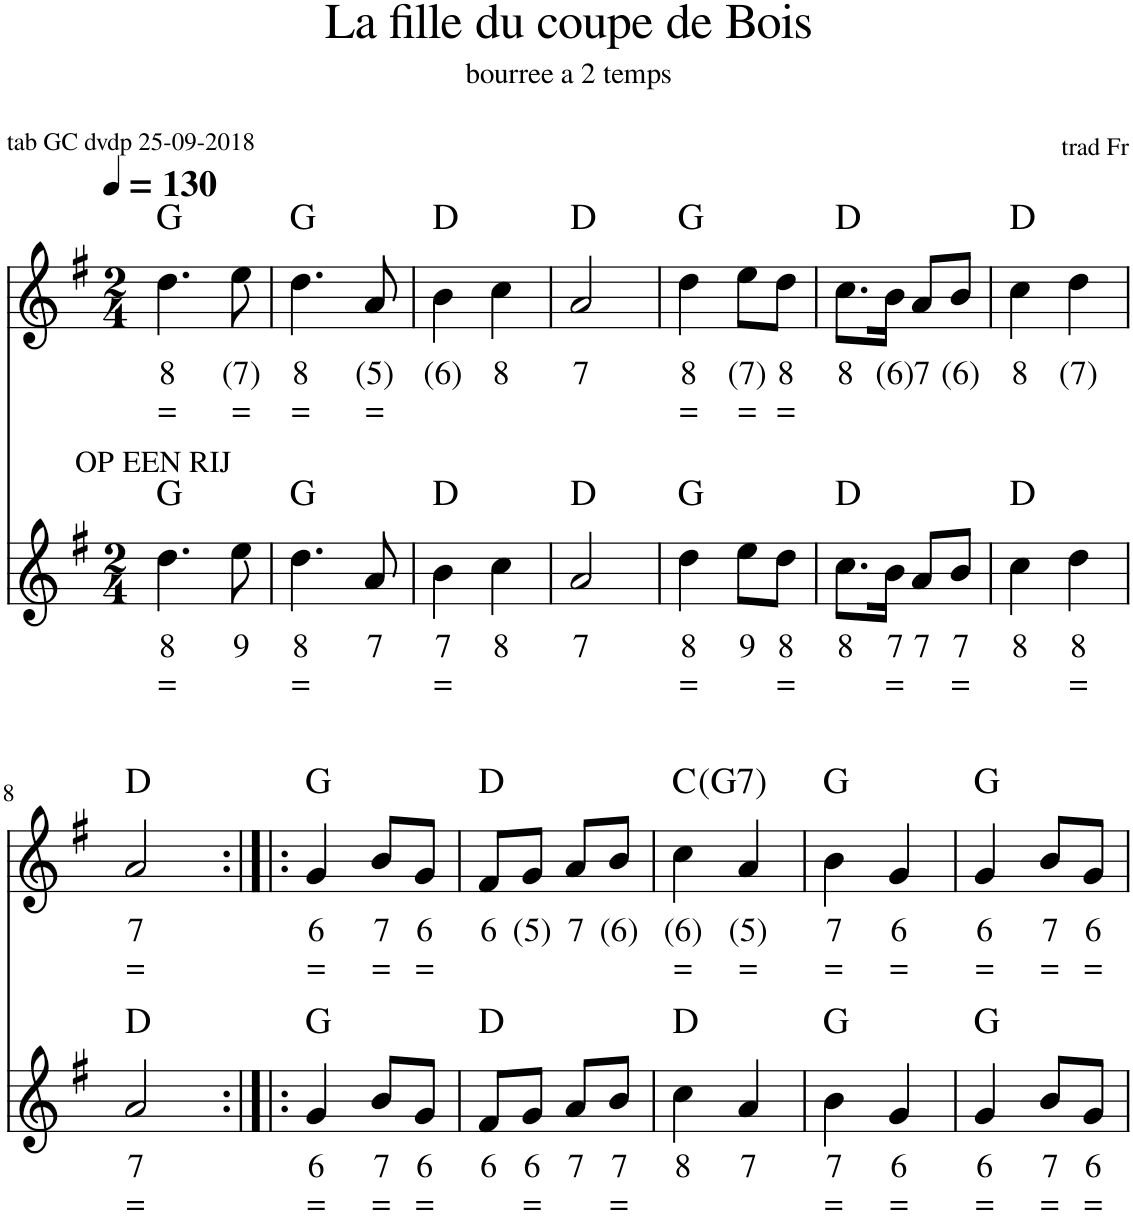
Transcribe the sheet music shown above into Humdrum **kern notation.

**kern	**text	**text	**kern	**text	**text	**harte
*part2	*part2	*part2	*part1	*part1	*part1	*part1
*staff2	*staff2	*staff2	*staff1	*staff1	*staff1	*
*I"Stem	*	*	*I"Stem	*	*	*
*clefG2	*	*	*clefG2	*	*	*
*k[f#]	*	*	*k[f#]	*	*	*
*M2/4	*	*	*M2/4	*	*	*
*MM130	*	*	*MM130	*	*	*
=1	=1	=1	=1	=1	=1	=1
!LO:TX:a:t=OP EEN RIJ	!	!	!	!	!	!
!	!LO:LY:b	!LO:LY:b	!	!LO:LY:b	!LO:LY:b	!
4.dd\	8	=	4.dd\	8	=	G:maj
!	!LO:LY:b	!	!	!LO:LY:b	!LO:LY:b	!
8ee\	9	.	8ee\	(7)	=	.
=2	=2	=2	=2	=2	=2	=2
!	!LO:LY:b	!LO:LY:b	!	!LO:LY:b	!LO:LY:b	!
4.dd\	8	=	4.dd\	8	=	G:maj
!	!LO:LY:b	!	!	!LO:LY:b	!LO:LY:b	!
8a/	7	.	8a/	(5)	=	.
=3	=3	=3	=3	=3	=3	=3
!	!LO:LY:b	!LO:LY:b	!	!LO:LY:b	!	!
4b\	7	=	4b\	(6)	.	D:maj
!	!LO:LY:b	!	!	!LO:LY:b	!	!
4cc\	8	.	4cc\	8	.	.
=4	=4	=4	=4	=4	=4	=4
!	!LO:LY:b	!	!	!LO:LY:b	!	!
2a/	7	.	2a/	7	.	D:maj
=5	=5	=5	=5	=5	=5	=5
!	!LO:LY:b	!LO:LY:b	!	!LO:LY:b	!LO:LY:b	!
4dd\	8	=	4dd\	8	=	G:maj
!	!LO:LY:b	!	!	!LO:LY:b	!LO:LY:b	!
8ee\L	9	.	8ee\L	(7)	=	.
!	!LO:LY:b	!LO:LY:b	!	!LO:LY:b	!LO:LY:b	!
8dd\J	8	=	8dd\J	8	=	.
=6	=6	=6	=6	=6	=6	=6
!	!LO:LY:b	!	!	!LO:LY:b	!	!
8.cc\L	8	.	8.cc\L	8	.	D:maj
!	!LO:LY:b	!LO:LY:b	!	!LO:LY:b	!	!
16b\Jk	7	=	16b\Jk	(6)	.	.
!	!LO:LY:b	!	!	!LO:LY:b	!	!
8a/L	7	.	8a/L	7	.	.
!	!LO:LY:b	!LO:LY:b	!	!LO:LY:b	!	!
8b/J	7	=	8b/J	(6)	.	.
=7	=7	=7	=7	=7	=7	=7
!	!LO:LY:b	!	!	!LO:LY:b	!	!
4cc\	8	.	4cc\	8	.	D:maj
!	!LO:LY:b	!LO:LY:b	!	!LO:LY:b	!	!
4dd\	8	=	4dd\	(7)	.	.
!!LO:LB:g=z
=8	=8	=8	=8	=8	=8	=8
!	!LO:LY:b	!LO:LY:b	!	!LO:LY:b	!LO:LY:b	!
2a/	7	=	2a/	7	=	D:maj
=9:|!|:	=9:|!|:	=9:|!|:	=9:|!|:	=9:|!|:	=9:|!|:	=9:|!|:
!	!LO:LY:b	!LO:LY:b	!	!LO:LY:b	!LO:LY:b	!
4g/	6	=	4g/	6	=	G:maj
!	!LO:LY:b	!LO:LY:b	!	!LO:LY:b	!LO:LY:b	!
8b/L	7	=	8b/L	7	=	.
!	!LO:LY:b	!LO:LY:b	!	!LO:LY:b	!LO:LY:b	!
8g/J	6	=	8g/J	6	=	.
=10	=10	=10	=10	=10	=10	=10
!	!LO:LY:b	!	!	!LO:LY:b	!	!
8f#/L	6	.	8f#/L	6	.	D:maj
!	!LO:LY:b	!LO:LY:b	!	!LO:LY:b	!	!
8g/J	6	=	8g/J	(5)	.	.
!	!LO:LY:b	!	!	!LO:LY:b	!	!
8a/L	7	.	8a/L	7	.	.
!	!LO:LY:b	!LO:LY:b	!	!LO:LY:b	!	!
8b/J	7	=	8b/J	(6)	.	.
=11	=11	=11	=11	=11	=11	=11
!	!LO:LY:b	!	!	!LO:LY:b	!LO:LY:b	!
4cc\	8	.	4cc\	(6)	=	C:maj
!	!LO:LY:b	!	!	!LO:LY:b	!LO:LY:b	!
4a/	7	.	4a/	(5)	=	.
=12	=12	=12	=12	=12	=12	=12
!	!LO:LY:b	!LO:LY:b	!	!LO:LY:b	!LO:LY:b	!
4b\	7	=	4b\	7	=	G:maj
!	!LO:LY:b	!LO:LY:b	!	!LO:LY:b	!LO:LY:b	!
4g/	6	=	4g/	6	=	.
=13	=13	=13	=13	=13	=13	=13
!	!LO:LY:b	!LO:LY:b	!	!LO:LY:b	!LO:LY:b	!
4g/	6	=	4g/	6	=	G:maj
!	!LO:LY:b	!LO:LY:b	!	!LO:LY:b	!LO:LY:b	!
8b/L	7	=	8b/L	7	=	.
!	!LO:LY:b	!LO:LY:b	!	!LO:LY:b	!LO:LY:b	!
8g/J	6	=	8g/J	6	=	.
=	=	=	=	=	=	=
*-	*-	*-	*-	*-	*-	*-
